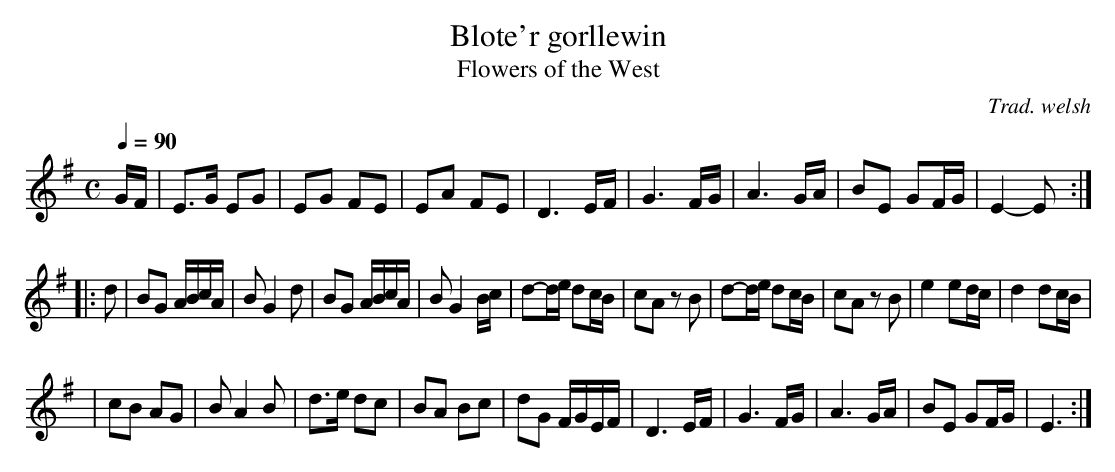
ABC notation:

X:1
T: Blote'r gorllewin
T: Flowers of the West
O: Trad. welsh
M: C
L: 1/8
Q: 1/4=90
K: Em
G/F/ \
| E>G EG | EG FE | EA FE | D3 E/F/ \
| G3 F/G/ | A3 G/A/ | BE GF/G/ | E2- E :|
|: d \
| BG A/B/c/A/ | B G2 d | BG A/B/c/A/ | B G2 B/c/  \
| d-d/e/ dc/B/ | cA zB | d-d/e/ dc/B/ | cA zB \
| e2 ed/c/ | d2 dc/B/ |
| cB AG | B A2 B | d>e dc | BA Bc \
| dG F/G/E/F/ | D3 E/F/ | G3 F/G/ | A3 G/A/ \
| BE GF/G/ | E3 :|
